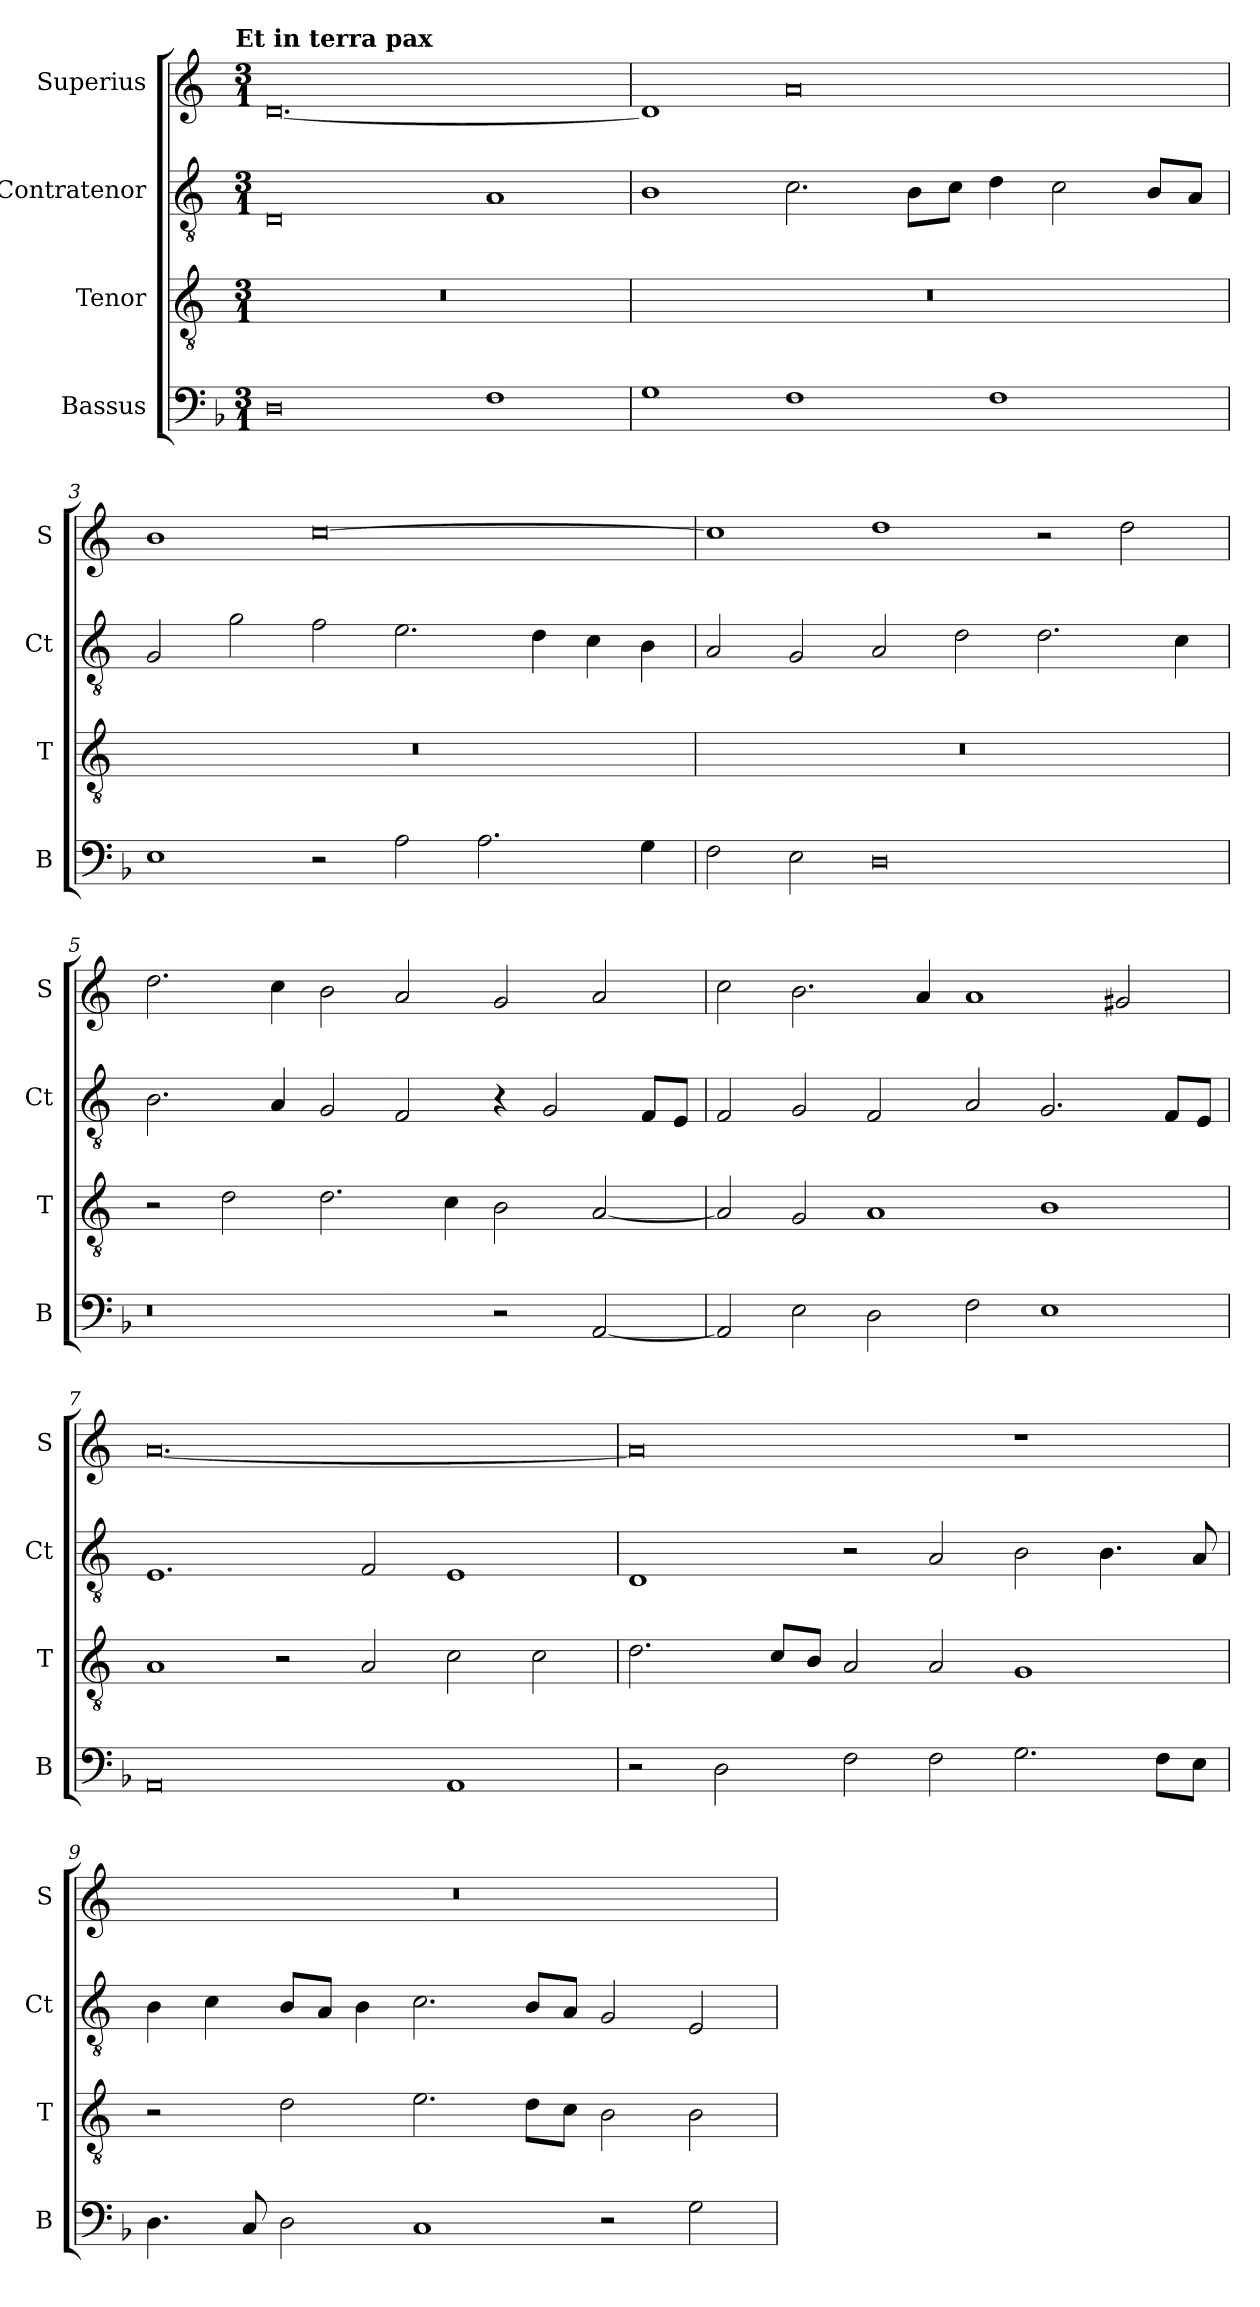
**kern	**kern	**kern	**kern
*part4	*part3	*part2	*part1
*staff4	*staff3	*staff2	*staff1
*I"Bassus	*I"Tenor	*I"Contratenor	*I"Superius
*I'B	*I'T	*I'Ct	*I'S
*clefF4	*clefGv2	*clefGv2	*clefG2
*k[b-]	*k[]	*k[]	*k[]
!!LO:TX:omd:t=Et in terra pax
*M3/1	*M3/1	*M3/1	*M3/1
=1	=1	=1	=1
0D	0.r	0D	[0.d
1F	.	1A	.
=2	=2	=2	=2
1G	0.r	1B	1d]
1F	.	2.c	0a
.	.	8B\L	.
.	.	8c\J	.
1F	.	4d	.
.	.	2c	.
.	.	8B/L	.
.	.	8A/J	.
=3	=3	=3	=3
1E	0.r	2G	1b
.	.	2g	.
2r	.	2f	[0cc
2A	.	2.e	.
2.A	.	.	.
.	.	4d	.
.	.	4c	.
4G	.	4B	.
=4	=4	=4	=4
2F	0.r	2A	1cc]
2E	.	2G	.
0D	.	2A	1dd
.	.	2d	.
.	.	2.d	2r
.	.	.	2dd
.	.	4c	.
=5	=5	=5	=5
0r	2r	2.B	2.dd
.	2d	.	.
.	.	4A	4cc
.	2.d	2G	2b
.	.	2F	2a
.	4c	.	.
2r	2B	4r	2g
.	.	2G	.
[2AA	[2A	.	2a
.	.	8FL	.
.	.	8EJ	.
=6	=6	=6	=6
2AA]	2A]	2F	2cc
2E	2G	2G	2.b
2D	1A	2F	.
.	.	.	4a
2F	.	2A	1a
1E	1B	2.G	.
.	.	.	2g#X
.	.	8FL	.
.	.	8EJ	.
=7	=7	=7	=7
0AA	1A	1.E	[0.a
.	2r	.	.
.	2A	2F	.
1AA	2c	1E	.
.	2c	.	.
=8	=8	=8	=8
2r	2.d	1D	0a]
2D	.	.	.
.	8c/L	.	.
.	8B/J	.	.
2F	2A	2r	.
2F	2A	2A	.
2.G	1G	2B	1r
.	.	4.B	.
8F\L	.	.	.
8E\J	.	8A	.
=9	=9	=9	=9
4.D	2r	4B	0.r
.	.	4c	.
8C	.	.	.
2D	2d	8B/L	.
.	.	8A/J	.
.	.	4B	.
1C	2.e	2.c	.
.	8dL	8B/L	.
.	8cJ	8A/J	.
2r	2B	2G	.
2G	2B	2E	.
=	=	=	=
*-	*-	*-	*-
